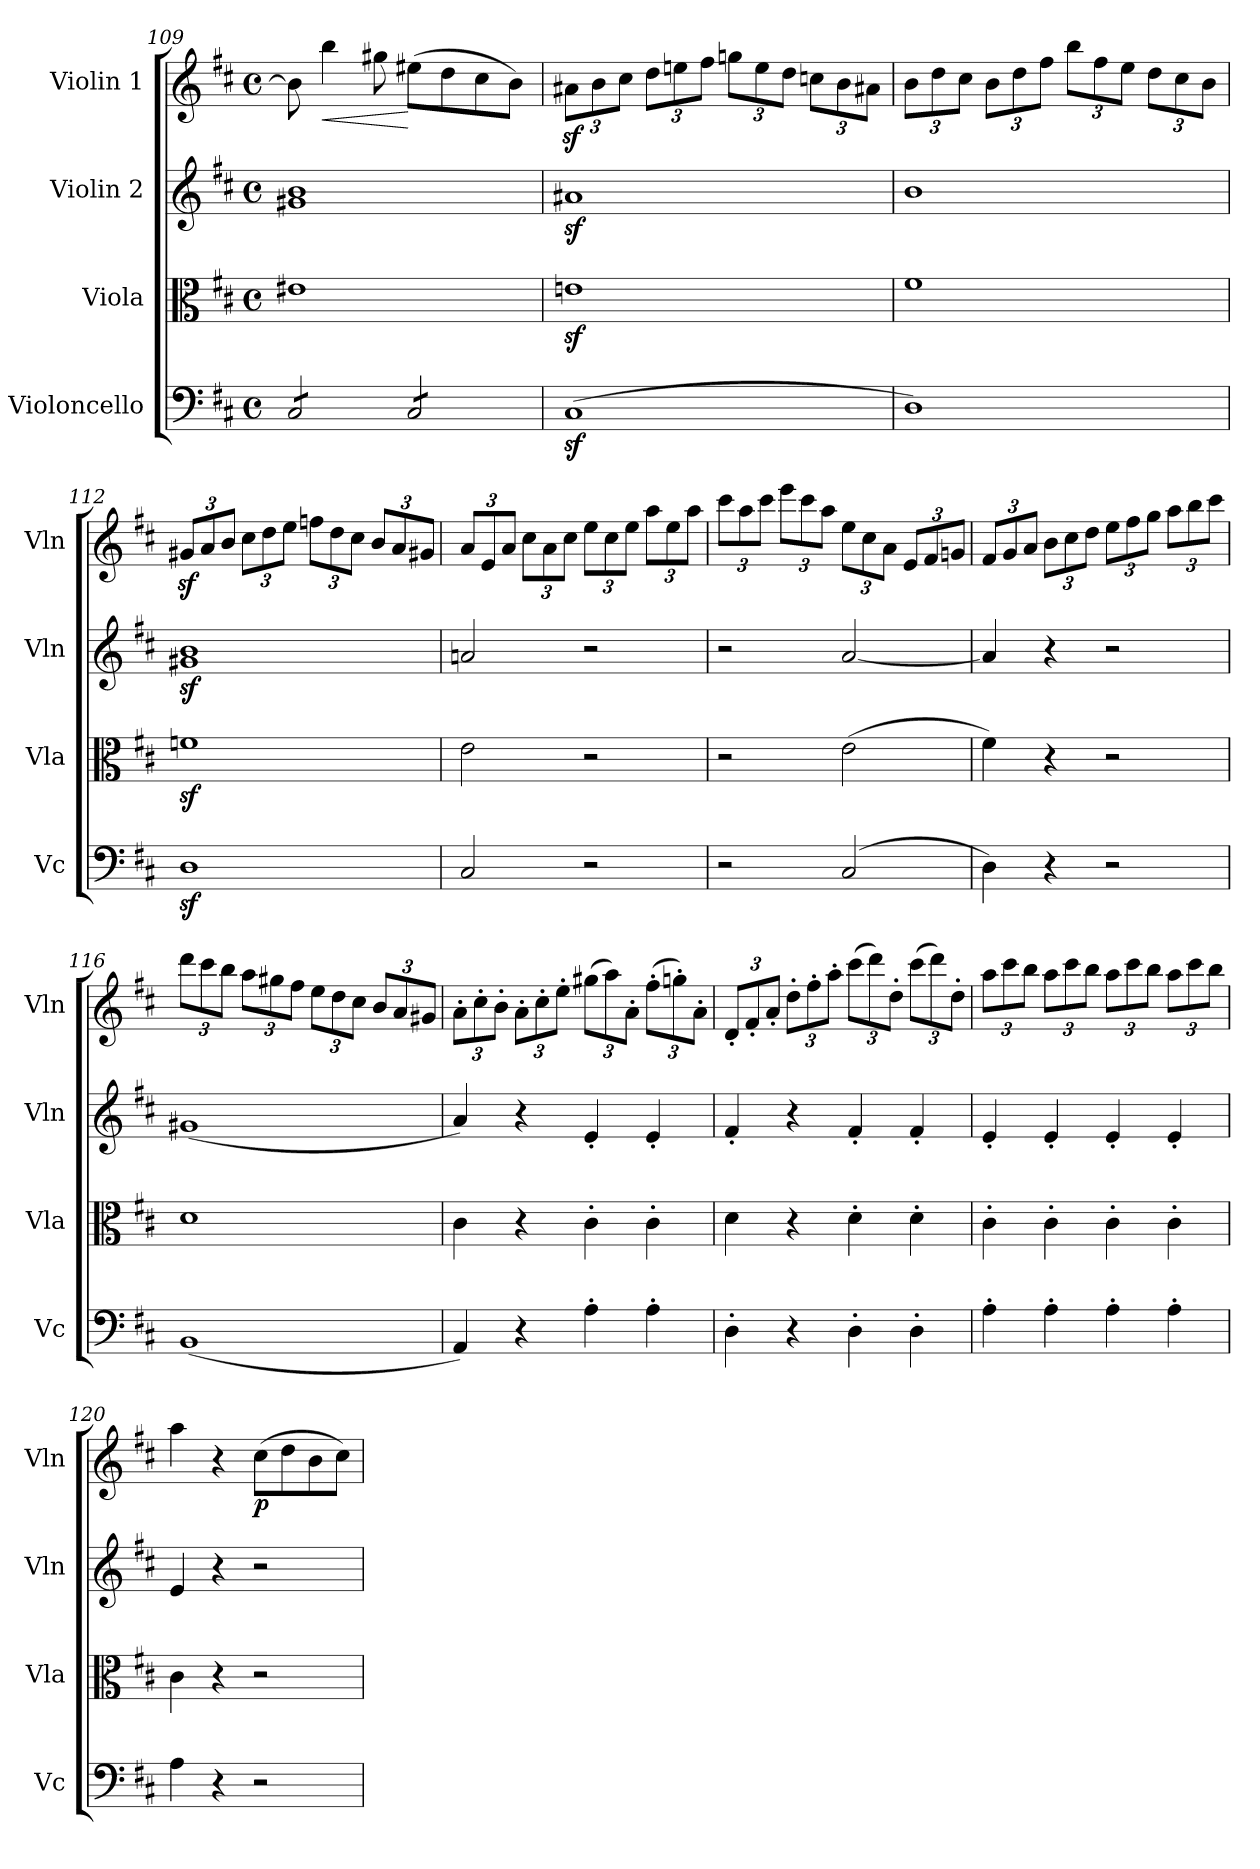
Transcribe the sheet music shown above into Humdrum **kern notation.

**kern	**kern	**kern	**kern	**dynam
*part4	*part3	*part2	*part1	*part1
*staff4	*staff3	*staff2	*staff1	*staff1
*I"Violoncello	*I"Viola	*I"Violin 2	*I"Violin 1	*
*I'Vc	*I'Vla	*I'Vln	*I'Vln	*
*clefF4	*clefC3	*clefG2	*clefG2	*
*k[f#c#]	*k[f#c#]	*k[f#c#]	*k[f#c#]	*
*M4/4	*M4/4	*M4/4	*M4/4	*
*met(c)	*met(c)	*met(c)	*met(c)	*
=109	=109	=109	=109	=109
*tremolo	*	*	*	*
8C#/L	1e#X	1g#X 1b	8b\]	.
!	!	!	!	!LO:HP:b
8C#/	.	.	4bb\	<
8C#/	.	.	.	.
8C#/J	.	.	8gg#X\	.
8C#/L	.	.	(8ee#X\L	[
8C#/	.	.	8dd\	.
8C#/	.	.	8cc#\	.
8C#/J	.	.	8b\J)	.
*Xtremolo	*	*	*	*
!!LO:LB:g=z
=110	=110	=110	=110	=110
*	*	*	*Xbrackettup	*
(1C#z<	1enz<	1a#Xz<	12a#Xz<\L	.
.	.	.	12b\	.
.	.	.	12cc#\J	.
.	.	.	12dd\L	.
.	.	.	12een\	.
.	.	.	12ff#\J	.
.	.	.	12ggn\L	.
.	.	.	12ee\	.
.	.	.	12dd\J	.
.	.	.	12ccn\L	.
.	.	.	12b\	.
.	.	.	12a#X\J	.
=111	=111	=111	=111	=111
1D)	1f#	1b	12b\L	.
.	.	.	12dd\	.
.	.	.	12cc#\J	.
.	.	.	12b\L	.
.	.	.	12dd\	.
.	.	.	12ff#\J	.
.	.	.	12bb\L	.
.	.	.	12ff#\	.
.	.	.	12ee\J	.
.	.	.	12dd\L	.
.	.	.	12cc#\	.
.	.	.	12b\J	.
=112	=112	=112	=112	=112
1Dz<	1fnz<	1g#Xz< 1bz<	12g#Xz</L	.
.	.	.	12a/	.
.	.	.	12b/J	.
.	.	.	12cc#\L	.
.	.	.	12dd\	.
.	.	.	12ee\J	.
.	.	.	12ffn\L	.
.	.	.	12dd\	.
.	.	.	12cc#\J	.
.	.	.	12b/L	.
.	.	.	12a/	.
.	.	.	12g#X/J	.
!!LO:LB:g=z
=113	=113	=113	=113	=113
2C#/	2e\	2an/	12a/L	.
.	.	.	12e/	.
.	.	.	12a/J	.
.	.	.	12cc#\L	.
.	.	.	12a\	.
.	.	.	12cc#\J	.
2r	2r	2r	12ee\L	.
.	.	.	12cc#\	.
.	.	.	12ee\J	.
.	.	.	12aa\L	.
.	.	.	12ee\	.
.	.	.	12aa\J	.
=114	=114	=114	=114	=114
2r	2r	2r	12ccc#\L	.
.	.	.	12aa\	.
.	.	.	12ccc#\J	.
.	.	.	12eee\L	.
.	.	.	12ccc#\	.
.	.	.	12aa\J	.
(2C#/	(2e\	[2a/	12ee\L	.
.	.	.	12cc#\	.
.	.	.	12a\J	.
.	.	.	12e/L	.
.	.	.	12f#/	.
.	.	.	12gn/J	.
!!LO:LB:g=z
=115	=115	=115	=115	=115
4D\)	4f#\)	4a/]	12f#/L	.
.	.	.	12g/	.
.	.	.	12a/J	.
4r	4r	4r	12b\L	.
.	.	.	12cc#\	.
.	.	.	12dd\J	.
2r	2r	2r	12ee\L	.
.	.	.	12ff#\	.
.	.	.	12gg\J	.
.	.	.	12aa\L	.
.	.	.	12bb\	.
.	.	.	12ccc#\J	.
=116	=116	=116	=116	=116
(1BB	1d	(1g#X	12ddd\L	.
.	.	.	12ccc#\	.
.	.	.	12bb\J	.
.	.	.	12aa\L	.
.	.	.	12gg#X\	.
.	.	.	12ff#\J	.
.	.	.	12ee\L	.
.	.	.	12dd\	.
.	.	.	12cc#\J	.
.	.	.	12b/L	.
.	.	.	12a/	.
.	.	.	12g#X/J	.
=117	=117	=117	=117	=117
4AA/)	4c#\	4a/)	12a'\L	.
.	.	.	12cc#'\	.
.	.	.	12b'\J	.
4r	4r	4r	12a'\L	.
.	.	.	12cc#'\	.
.	.	.	12ee'\J	.
4A'\	4c#'\	4e'/	(12gg#X\L	.
.	.	.	12aa\)	.
.	.	.	12a'\J	.
4A'\	4c#'\	4e'/	(12ff#'\L	.
.	.	.	12ggn'\)	.
.	.	.	12a'\J	.
!!LO:PB:g=z
=118	=118	=118	=118	=118
4D'\	4d\	4f#'/	12d'/L	.
.	.	.	12f#'/	.
.	.	.	12a'/J	.
4r	4r	4r	12dd'\L	.
.	.	.	12ff#'\	.
.	.	.	12aa'\J	.
4D'\	4d'\	4f#'/	(12ccc#\L	.
.	.	.	12ddd\)	.
.	.	.	12dd'\J	.
4D'\	4d'\	4f#'/	(12ccc#\L	.
.	.	.	12ddd\)	.
.	.	.	12dd'\J	.
=119	=119	=119	=119	=119
4A'\	4c#'\	4e'/	12aa\L	.
.	.	.	12ccc#\	.
.	.	.	12bb\J	.
4A'\	4c#'\	4e'/	12aa\L	.
.	.	.	12ccc#\	.
.	.	.	12bb\J	.
4A'\	4c#'\	4e'/	12aa\L	.
.	.	.	12ccc#\	.
.	.	.	12bb\J	.
4A'\	4c#'\	4e'/	12aa\L	.
.	.	.	12ccc#\	.
.	.	.	12bb\J	.
=120	=120	=120	=120	=120
4A\	4c#\	4e/	4aa\	.
4r	4r	4r	4r	.
!	!	!	!	!LO:DY:b
2r	2r	2r	(8cc#\L	p
.	.	.	8dd\	.
.	.	.	8b\	.
.	.	.	8cc#\J)	.
=	=	=	=	=
*-	*-	*-	*-	*-
